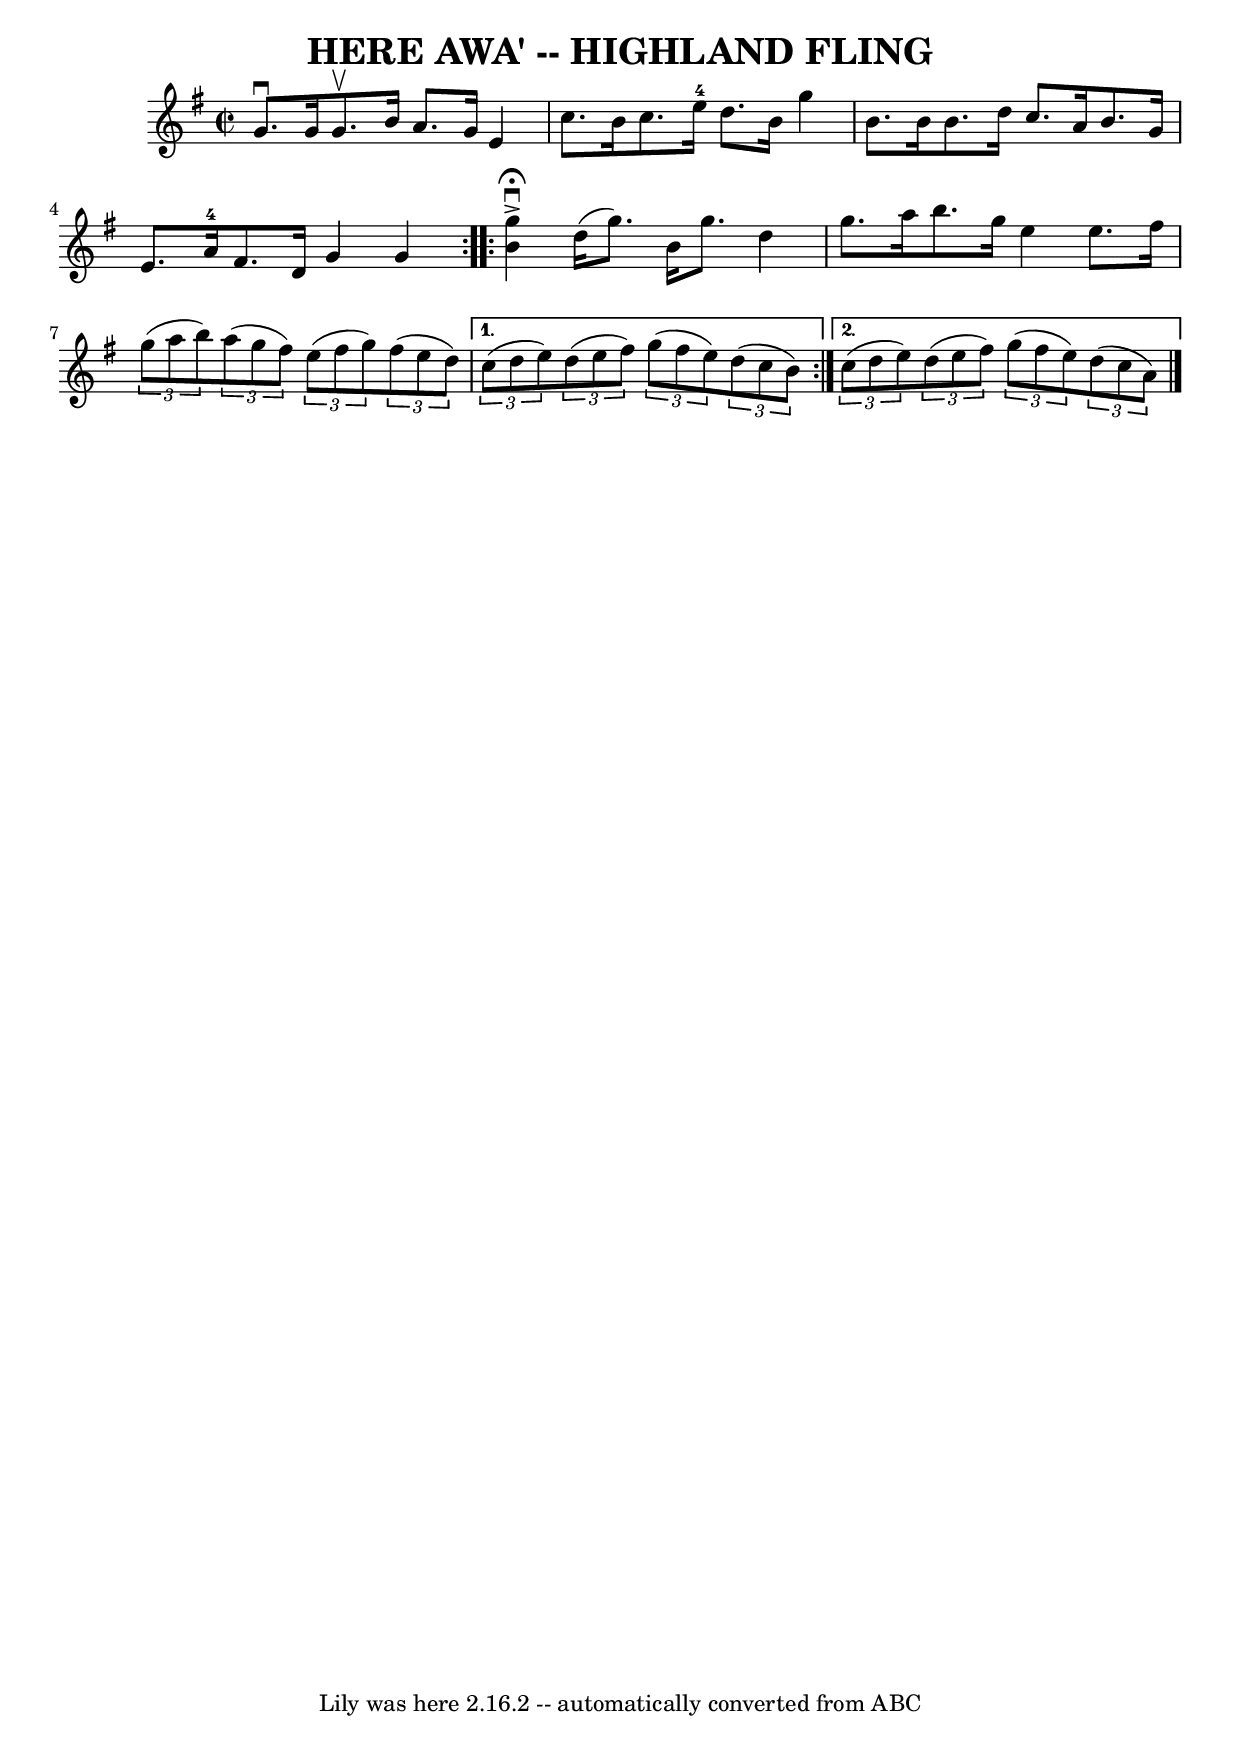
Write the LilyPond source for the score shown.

\version "2.16.2"
\include "Mammoth.ily"
\header {
  %% book = "Ryan's Mammoth Collection of Fiddle Tunes"
  crossRefNumber = "1"
  footnotes = ""
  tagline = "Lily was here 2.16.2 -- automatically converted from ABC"
  title = "HERE AWA' -- HIGHLAND FLING"

}
voicedefault =  {


  \override Staff.TimeSignature #'style = #'C
  \time 2/2 
  \key g \major
  
  \repeat volta 2 {
    g'8.^\downbow g'16 g'8. ^\upbow b'16 a'8. g'16 e'4    |
    c''8. b'16 c''8.    
    e''16-4 d''8. b'16 g''4        |
    b'8. b'16 b'8.    
    d''16 c''8. a'16 b'8. g'16    |
    e'8. a'16-4 fis'8. 
    d'16 g'4 g'4    
  }     
  \repeat volta 2 {
    << g''4 ^\fermata^\accent^\downbow b'4   >> d''16 (g''8.) b'16 g''8.)   
    d''4    |
    g''8. a''16 b''8. g''16 e''4 e''8. fis''16 
    |
    \times 2/3 { g''8 (a''8 b''8) 
	       }   \times 2/3 {   
		 a''8 (g''8 fis''8) 
	       }   \times 2/3 { e''8 (fis''8 g''8) 
			      }   
    \times 2/3 { fis''8 (e''8 d''8) 
	       }   
  } \alternative{{   \times 2/3 {  
    c''8 (d''8 e''8) 
  }   \times 2/3 { d''8 (e''8 fis''8) 
		 }   
		     \times 2/3 { g''8 (fis''8 e''8) 
				}   \times 2/3 { d''8 (c''8    
						 b'8) 
					       }       
		   } {   \times 2/3 { c''8 (d''8 e''8) 
				    }   \times 2/3 { 
				      d''8 (e''8 fis''8) 
				    }   \times 2/3 { g''8 (fis''8 e''8) 
						   }  
			 \times 2/3 { d''8 (c''8 a'8) 
				    }   <<   \bar "|."  >>   
		       }
	       }

}

\score{
  <<

    \context Staff="default"
    {
      \voicedefault 
      
    }

  >>
  \layout {
    
  }
  \midi {
  }

}
